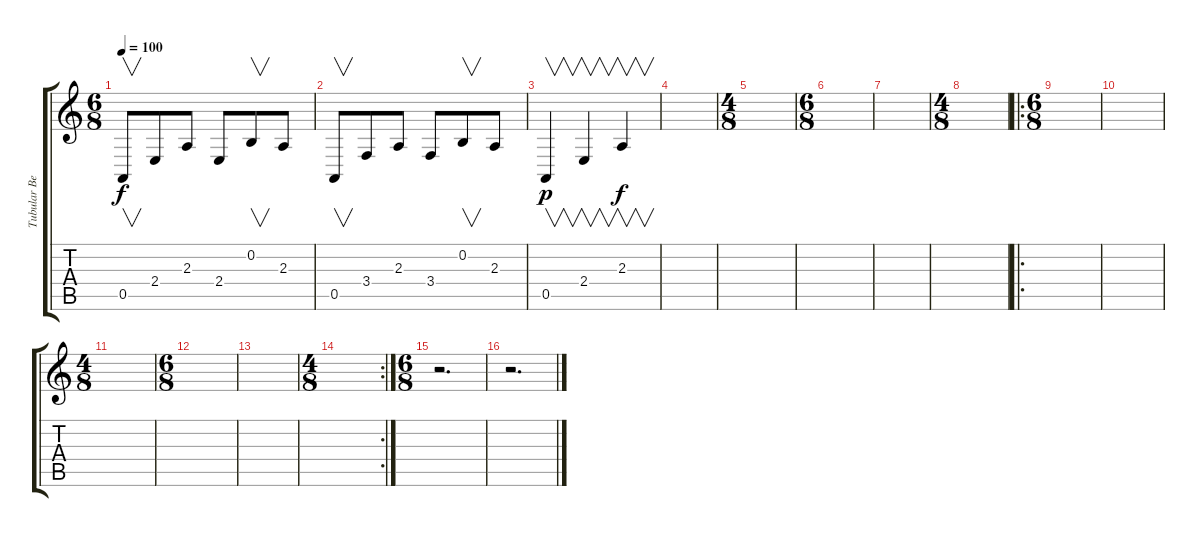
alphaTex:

\track ("Tubular Bells" "Tubular Be") {instrument tubularbells}
\staff {score tabs}
\tuning (E4 B3 G3 D3 A2 D2) {hide}
\ts (6 8)
\tempo 100
\clef g2
\ks c
0.5.8{v dy f} 2.4.8 2.3.8 2.4.8 0.2.8{v} 2.3.8 |
0.5.8{v} 3.4.8 2.3.8 3.4.8 0.2.8{v} 2.3.8 |
0.5.4{v dy p} 2.4.4{v} 2.3.4{v dy f} |
|
\ts (4 8)
|
\ts (6 8)
|
|
\ts (4 8)
|
\ro
\ts (6 8)
|
|
\ts (4 8)
|
\ts (6 8)
|
|
\rc 2
\ts (4 8)
|
\ts (6 8)
r.2{d} |
r.2{d}
